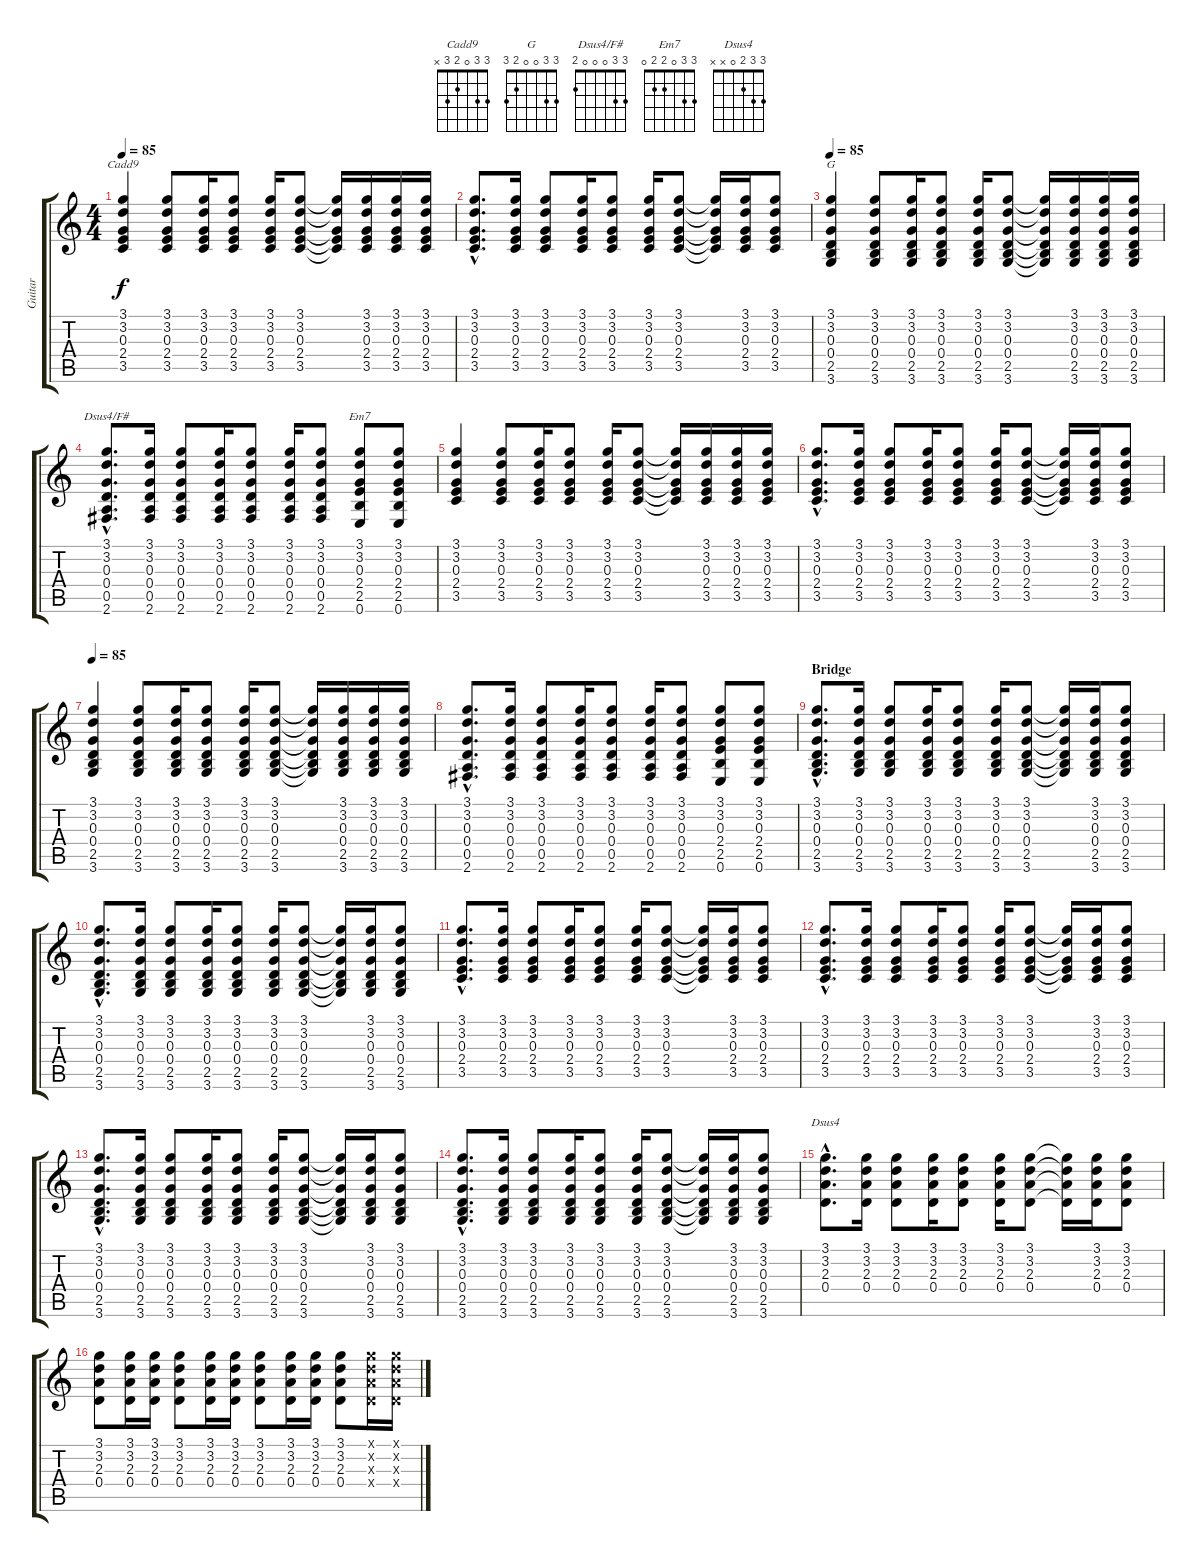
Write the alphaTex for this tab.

\track ("Guitar" "Guitar") {instrument acousticguitarsteel}
\staff {score tabs}
\tuning (E4 B3 G3 D3 A2 E2) {hide}
\chord ("Cadd9" 3 3 0 2 3 x)
\chord ("G" 3 3 0 0 2 3)
\chord ("Dsus4/F#" 3 3 0 0 0 2)
\chord ("Em7" 3 3 0 2 2 0)
\chord ("Dsus4" 3 3 2 0 x x)
\ts (4 4)
\tempo 85
\clef g2
\ks c
(3.1 3.2 0.3 2.4 3.5).4{ch "Cadd9" dy f} (3.1 3.2 0.3 2.4 3.5).8 (3.1 3.2 0.3 2.4 3.5).16 (3.1 3.2 0.3 2.4 3.5).8 (3.1 3.2 0.3 2.4 3.5).16 (3.1 3.2 0.3 2.4 3.5).8 (3.1{t} 3.2{t} 0.3{t} 2.4{t} 3.5{t}).16 (3.1 3.2 0.3 2.4 3.5).16 (3.1 3.2 0.3 2.4 3.5).16 (3.1 3.2 0.3 2.4 3.5).16 |
(3.1{hac} 3.2{hac} 0.3{hac} 2.4{hac} 3.5{hac}).8{d} (3.1 3.2 0.3 2.4 3.5).16 (3.1 3.2 0.3 2.4 3.5).8 (3.1 3.2 0.3 2.4 3.5).16 (3.1 3.2 0.3 2.4 3.5).8 (3.1 3.2 0.3 2.4 3.5).16 (3.1 3.2 0.3 2.4 3.5).8 (3.1{t} 3.2{t} 0.3{t} 2.4{t} 3.5{t}).16 (3.1 3.2 0.3 2.4 3.5).16 (3.1 3.2 0.3 2.4 3.5).8 |
\tempo 85
(3.1 3.2 0.3 0.4 2.5 3.6).4{ch "G"} (3.1 3.2 0.3 0.4 2.5 3.6).8 (3.1 3.2 0.3 0.4 2.5 3.6).16 (3.1 3.2 0.3 0.4 2.5 3.6).8 (3.1 3.2 0.3 0.4 2.5 3.6).16 (3.1 3.2 0.3 0.4 2.5 3.6).8 (3.1{t} 3.2{t} 0.3{t} 0.4{t} 2.5{t} 3.6{t}).16 (3.1 3.2 0.3 0.4 2.5 3.6).16 (3.1 3.2 0.3 0.4 2.5 3.6).16 (3.1 3.2 0.3 0.4 2.5 3.6).16 |
(3.1{hac} 3.2{hac} 0.3{hac} 0.4{hac} 0.5{hac} 2.6{hac}).8{d ch "Dsus4/F#"} (3.1 3.2 0.3 0.4 0.5 2.6).16 (3.1 3.2 0.3 0.4 0.5 2.6).8 (3.1 3.2 0.3 0.4 0.5 2.6).16 (3.1 3.2 0.3 0.4 0.5 2.6).8 (3.1 3.2 0.3 0.4 0.5 2.6).16 (3.1 3.2 0.3 0.4 0.5 2.6).8 (3.1 3.2 0.3 2.4 2.5 0.6).8{ch "Em7"} (3.1 3.2 0.3 2.4 2.5 0.6).8 |
(3.1 3.2 0.3 2.4 3.5).4 (3.1 3.2 0.3 2.4 3.5).8 (3.1 3.2 0.3 2.4 3.5).16 (3.1 3.2 0.3 2.4 3.5).8 (3.1 3.2 0.3 2.4 3.5).16 (3.1 3.2 0.3 2.4 3.5).8 (3.1{t} 3.2{t} 0.3{t} 2.4{t} 3.5{t}).16 (3.1 3.2 0.3 2.4 3.5).16 (3.1 3.2 0.3 2.4 3.5).16 (3.1 3.2 0.3 2.4 3.5).16 |
(3.1{hac} 3.2{hac} 0.3{hac} 2.4{hac} 3.5{hac}).8{d} (3.1 3.2 0.3 2.4 3.5).16 (3.1 3.2 0.3 2.4 3.5).8 (3.1 3.2 0.3 2.4 3.5).16 (3.1 3.2 0.3 2.4 3.5).8 (3.1 3.2 0.3 2.4 3.5).16 (3.1 3.2 0.3 2.4 3.5).8 (3.1{t} 3.2{t} 0.3{t} 2.4{t} 3.5{t}).16 (3.1 3.2 0.3 2.4 3.5).16 (3.1 3.2 0.3 2.4 3.5).8 |
\tempo 85
(3.1 3.2 0.3 0.4 2.5 3.6).4 (3.1 3.2 0.3 0.4 2.5 3.6).8 (3.1 3.2 0.3 0.4 2.5 3.6).16 (3.1 3.2 0.3 0.4 2.5 3.6).8 (3.1 3.2 0.3 0.4 2.5 3.6).16 (3.1 3.2 0.3 0.4 2.5 3.6).8 (3.1{t} 3.2{t} 0.3{t} 0.4{t} 2.5{t} 3.6{t}).16 (3.1 3.2 0.3 0.4 2.5 3.6).16 (3.1 3.2 0.3 0.4 2.5 3.6).16 (3.1 3.2 0.3 0.4 2.5 3.6).16 |
(3.1{hac} 3.2{hac} 0.3{hac} 0.4{hac} 0.5{hac} 2.6{hac}).8{d} (3.1 3.2 0.3 0.4 0.5 2.6).16 (3.1 3.2 0.3 0.4 0.5 2.6).8 (3.1 3.2 0.3 0.4 0.5 2.6).16 (3.1 3.2 0.3 0.4 0.5 2.6).8 (3.1 3.2 0.3 0.4 0.5 2.6).16 (3.1 3.2 0.3 0.4 0.5 2.6).8 (3.1 3.2 0.3 2.4 2.5 0.6).8 (3.1 3.2 0.3 2.4 2.5 0.6).8 |
\section ("" "Bridge")
(3.1{hac} 3.2{hac} 0.3{hac} 0.4{hac} 2.5{hac} 3.6{hac}).8{d} (3.1 3.2 0.3 0.4 2.5 3.6).16 (3.1 3.2 0.3 0.4 2.5 3.6).8 (3.1 3.2 0.3 0.4 2.5 3.6).16 (3.1 3.2 0.3 0.4 2.5 3.6).8 (3.1 3.2 0.3 0.4 2.5 3.6).16 (3.1 3.2 0.3 0.4 2.5 3.6).8 (3.1{t} 3.2{t} 0.3{t} 0.4{t} 2.5{t} 3.6{t}).16 (3.1 3.2 0.3 0.4 2.5 3.6).16 (3.1 3.2 0.3 0.4 2.5 3.6).8 |
(3.1{hac} 3.2{hac} 0.3{hac} 0.4{hac} 2.5{hac} 3.6{hac}).8{d} (3.1 3.2 0.3 0.4 2.5 3.6).16 (3.1 3.2 0.3 0.4 2.5 3.6).8 (3.1 3.2 0.3 0.4 2.5 3.6).16 (3.1 3.2 0.3 0.4 2.5 3.6).8 (3.1 3.2 0.3 0.4 2.5 3.6).16 (3.1 3.2 0.3 0.4 2.5 3.6).8 (3.1{t} 3.2{t} 0.3{t} 0.4{t} 2.5{t} 3.6{t}).16 (3.1 3.2 0.3 0.4 2.5 3.6).16 (3.1 3.2 0.3 0.4 2.5 3.6).8 |
(3.1{hac} 3.2{hac} 0.3{hac} 2.4{hac} 3.5{hac}).8{d} (3.1 3.2 0.3 2.4 3.5).16 (3.1 3.2 0.3 2.4 3.5).8 (3.1 3.2 0.3 2.4 3.5).16 (3.1 3.2 0.3 2.4 3.5).8 (3.1 3.2 0.3 2.4 3.5).16 (3.1 3.2 0.3 2.4 3.5).8 (3.1{t} 3.2{t} 0.3{t} 2.4{t} 3.5{t}).16 (3.1 3.2 0.3 2.4 3.5).16 (3.1 3.2 0.3 2.4 3.5).8 |
(3.1{hac} 3.2{hac} 0.3{hac} 2.4{hac} 3.5{hac}).8{d} (3.1 3.2 0.3 2.4 3.5).16 (3.1 3.2 0.3 2.4 3.5).8 (3.1 3.2 0.3 2.4 3.5).16 (3.1 3.2 0.3 2.4 3.5).8 (3.1 3.2 0.3 2.4 3.5).16 (3.1 3.2 0.3 2.4 3.5).8 (3.1{t} 3.2{t} 0.3{t} 2.4{t} 3.5{t}).16 (3.1 3.2 0.3 2.4 3.5).16 (3.1 3.2 0.3 2.4 3.5).8 |
(3.1{hac} 3.2{hac} 0.3{hac} 0.4{hac} 2.5{hac} 3.6{hac}).8{d} (3.1 3.2 0.3 0.4 2.5 3.6).16 (3.1 3.2 0.3 0.4 2.5 3.6).8 (3.1 3.2 0.3 0.4 2.5 3.6).16 (3.1 3.2 0.3 0.4 2.5 3.6).8 (3.1 3.2 0.3 0.4 2.5 3.6).16 (3.1 3.2 0.3 0.4 2.5 3.6).8 (3.1{t} 3.2{t} 0.3{t} 0.4{t} 2.5{t} 3.6{t}).16 (3.1 3.2 0.3 0.4 2.5 3.6).16 (3.1 3.2 0.3 0.4 2.5 3.6).8 |
(3.1{hac} 3.2{hac} 0.3{hac} 0.4{hac} 2.5{hac} 3.6{hac}).8{d} (3.1 3.2 0.3 0.4 2.5 3.6).16 (3.1 3.2 0.3 0.4 2.5 3.6).8 (3.1 3.2 0.3 0.4 2.5 3.6).16 (3.1 3.2 0.3 0.4 2.5 3.6).8 (3.1 3.2 0.3 0.4 2.5 3.6).16 (3.1 3.2 0.3 0.4 2.5 3.6).8 (3.1{t} 3.2{t} 0.3{t} 0.4{t} 2.5{t} 3.6{t}).16 (3.1 3.2 0.3 0.4 2.5 3.6).16 (3.1 3.2 0.3 0.4 2.5 3.6).8 |
(3.1{hac} 3.2{hac} 2.3{hac} 0.4{hac}).8{d ch "Dsus4"} (3.1 3.2 2.3 0.4).16 (3.1 3.2 2.3 0.4).8 (3.1 3.2 2.3 0.4).16 (3.1 3.2 2.3 0.4).8 (3.1 3.2 2.3 0.4).16 (3.1 3.2 2.3 0.4).8 (3.1{t} 3.2{t} 2.3{t} 0.4{t}).16 (3.1 3.2 2.3 0.4).16 (3.1 3.2 2.3 0.4).8 |
(3.1 3.2 2.3 0.4).8 (3.1 3.2 2.3 0.4).16 (3.1 3.2 2.3 0.4).16 (3.1 3.2 2.3 0.4).8 (3.1 3.2 2.3 0.4).16 (3.1 3.2 2.3 0.4).16 (3.1 3.2 2.3 0.4).8 (3.1 3.2 2.3 0.4).16 (3.1 3.2 2.3 0.4).16 (3.1 3.2 2.3 0.4).8 (3.1{x} 3.2{x} 2.3{x} 0.4{x}).16 (3.1{x} 3.2{x} 2.3{x} 0.4{x}).16
